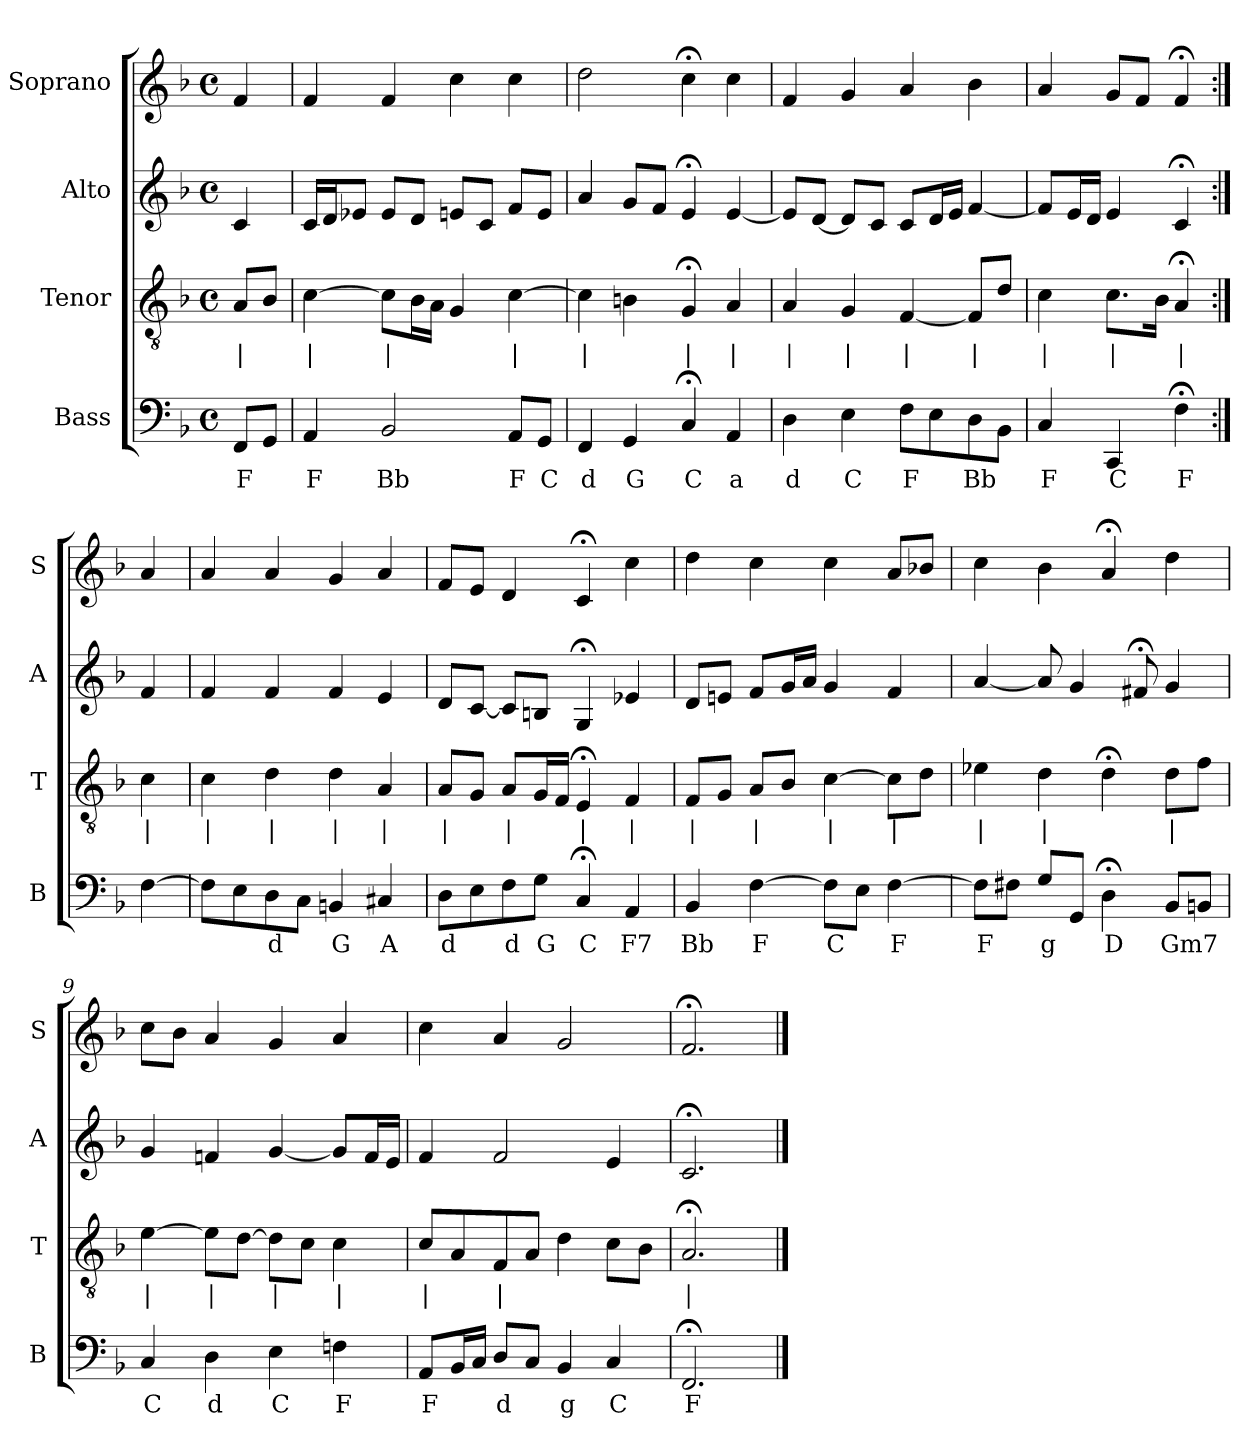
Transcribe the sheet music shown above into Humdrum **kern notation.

**kern	**text	**kern	**text	**kern	**kern
*part4	*part4	*part3	*part3	*part2	*part1
*staff4	*staff4	*staff3	*staff3	*staff2	*staff1
*I"Bass	*	*I"Tenor	*	*I"Alto	*I"Soprano
*I'B	*	*I'T	*	*I'A	*I'S
*clefF4	*	*clefGv2	*	*clefG2	*clefG2
*k[b-]	*	*k[b-]	*	*k[b-]	*k[b-]
*F:	*	*F:	*	*F:	*F:
*M4/4	*	*M4/4	*	*M4/4	*M4/4
*met(c)	*	*met(c)	*	*met(c)	*met(c)
*MM100	*	*MM100	*	*MM100	*MM100
=	=	=	=	=	=
8FFL	F	8AL	|	4c	4f
8GGJ	.	8B-J	.	.	.
=1	=1	=1	=1	=1	=1
4AA	F	[4c	|	16cLL	4f
.	.	.	.	16dJ	.
.	.	.	.	8e-XJ	.
2BB-	Bb	8cL]	|	8e-L	4f
.	.	16B-L	.	8dJ	.
.	.	16AJJ	.	.	.
.	.	4G	.	8enL	4cc
.	.	.	.	8cJ	.
8AAL	F	[4c	|	8fL	4cc
8GGJ	C	.	.	8eJ	.
=2	=2	=2	=2	=2	=2
4FF	d	4c]	|	4a	2dd
4GG	G	4Bn	.	8gL	.
.	.	.	.	8fJ	.
4C;<	C	4G;<	|	4e;<	4cc;<
4AA	a	4A	|	[4e	4cc
=3	=3	=3	=3	=3	=3
4D	d	4A	|	8eL]	4f
.	.	.	.	[8dJ	.
4E	C	4G	|	8dL]	4g
.	.	.	.	8cJ	.
8FL	F	[4F	|	8cL	4a
8E	.	.	.	16dL	.
.	.	.	.	16eJJ	.
8D	Bb	8FL]	|	[4f	4b-
8BB-J	.	8dJ	.	.	.
=4	=4	=4	=4	=4	=4
4C	F	4c	|	8fL]	4a
.	.	.	.	16eL	.
.	.	.	.	16dJJ	.
4CC	C	8.cL	|	4e	8gL
.	.	.	.	.	8fJ
.	.	16B-Jk	.	.	.
4F;<	F	4A;<	|	4c;<	4f;<
=:|!	=:|!	=:|!	=:|!	=:|!	=:|!
[4F	.	4c	|	4f	4a
=5	=5	=5	=5	=5	=5
8FL]	.	4c	|	4f	4a
8E	.	.	.	.	.
8D	d	4d	|	4f	4a
8CJ	.	.	.	.	.
4BBn	G	4d	|	4f	4g
4C#X	A	4A	|	4e	4a
=6	=6	=6	=6	=6	=6
8DL	d	8AL	|	8dL	8fL
8E	.	8GJ	.	[8cJ	8eJ
8F	d	8AL	|	8cL]	4d
8GJ	G	16GL	.	8BnJ	.
.	.	16FJJ	.	.	.
4C;<	C	4E;<	|	4G;<	4c;<
4AA	F7	4F	|	4e-X	4cc
=7	=7	=7	=7	=7	=7
4BB-	Bb	8FL	|	8dL	4dd
.	.	8GJ	.	8enJ	.
[4F	F	8AL	|	8fL	4cc
.	.	8B-J	.	16gL	.
.	.	.	.	16aJJ	.
8FL]	C	[4c	|	4g	4cc
8EJ	.	.	.	.	.
[4F	F	8cL]	|	4f	8aL
.	.	8dJ	.	.	8b-XJ
=8	=8	=8	=8	=8	=8
8FL]	F	4e-X	|	[4a	4cc
8F#XJ	.	.	.	.	.
8GL	g	4d	|	8aL]	4b-
8GGJ	.	.	.	4g	.
4D;<	D	4d;<	.	.	4a;<
.	.	.	.	8f#X;<	.
8BB-L	Gm7	8dL	|	4g	4dd
8BBnJ	.	8fJ	.	.	.
=9	=9	=9	=9	=9	=9
4C	C	[4e	|	4g	8ccL
.	.	.	.	.	8b-J
4D	d	8eL]	|	4fn	4a
.	.	[8dJ	.	.	.
4E	C	8dL]	|	[4g	4g
.	.	8cJ	.	.	.
4Fn	F	4c	|	8gL]	4a
.	.	.	.	16fL	.
.	.	.	.	16eJJ	.
=10	=10	=10	=10	=10	=10
8AAL	F	8cL	|	4f	4cc
16BB-L	.	8A	.	.	.
16CJJ	.	.	.	.	.
8DL	d	8F	|	2f	4a
8CJ	.	8AJ	.	.	.
4BB-	g	4d	.	.	2g
4C	C	8cL	.	4e	.
.	.	8B-J	.	.	.
=11	=11	=11	=11	=11	=11
2.FF;<	F	2.A;<	|	2.c;<	2.f;<
==	==	==	==	==	==
*-	*-	*-	*-	*-	*-
